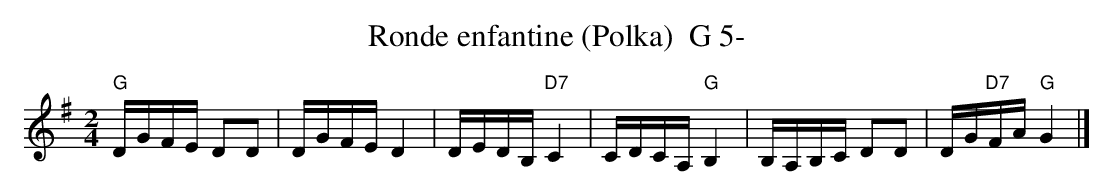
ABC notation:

X:1
T:Ronde enfantine (Polka)  G 5-
M:2/4
L:1/16
K:G %%MIDI gchordon
"G"DGFE D2D2 | DGFE D4 | DEDB, "D7"C4 | CDCA, "G"B,4 | B,A,B,C D2D2 | DG"D7"FA "G"G4 |]
